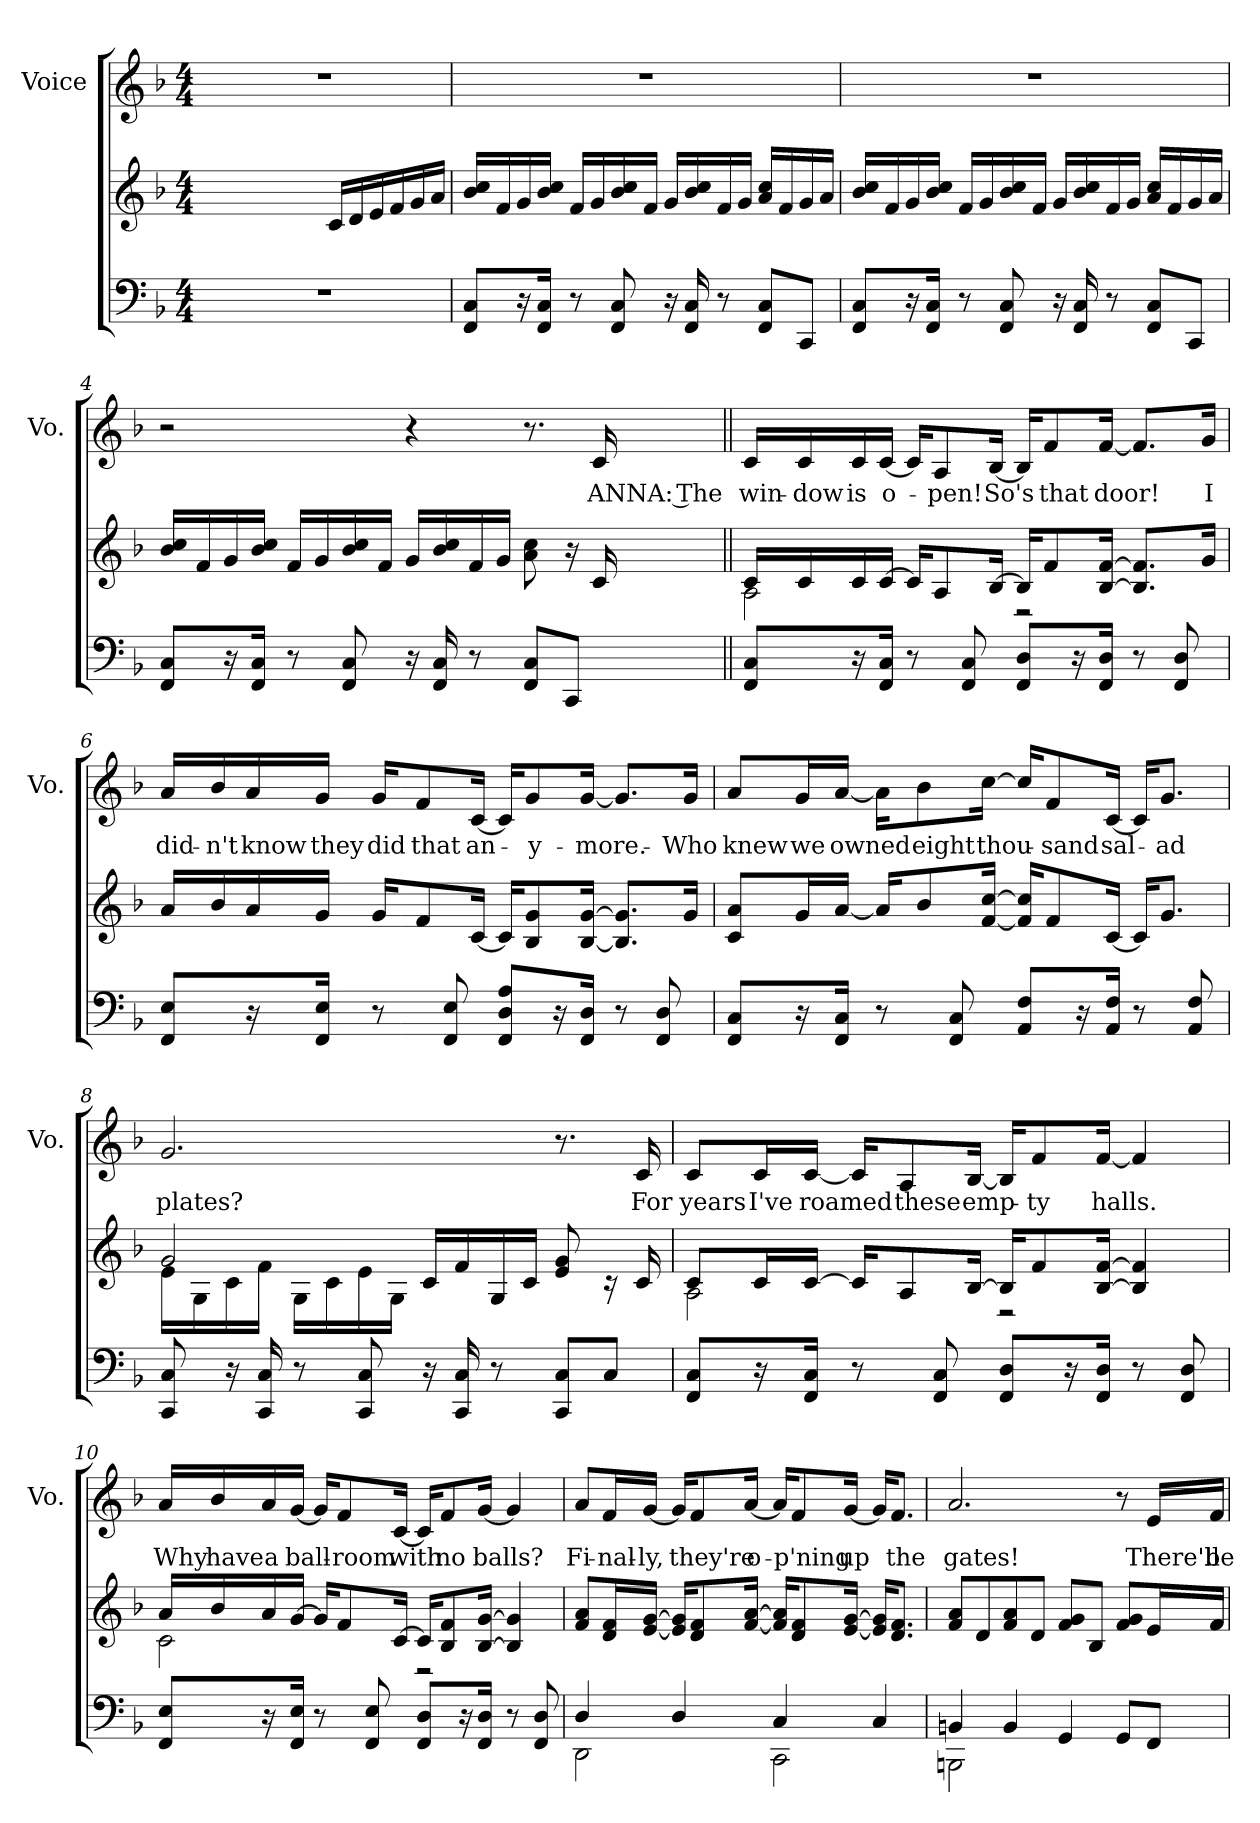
**kern	**kern	**kern	**text
*part2	*part2	*part1	*part1
*staff3	*staff2	*staff1	*staff1
*	*	*I"Voice	*
*	*	*I'Vo.	*
*clefF4	*clefG2	*clefG2	*
*k[b-]	*k[b-]	*k[b-]	*
*M4/4	*M4/4	*M4/4	*
=1	=1	=1	=1
1r	4ryy	1r	.
.	4ryy	.	.
.	8ryy	.	.
.	16c/LL	.	.
.	16d/	.	.
.	16e/	.	.
.	16f/	.	.
.	16g/	.	.
.	16a/JJ	.	.
=2	=2	=2	=2
8FF/ 8C/L	16b-/ 16cc/LL	1r	.
.	16f/	.	.
16r	16g/	.	.
16FF/ 16C/Jk	16b-/ 16cc/JJ	.	.
8r	16f/LL	.	.
.	16g/	.	.
8FF/ 8C/	16b-/ 16cc/	.	.
.	16f/JJ	.	.
16r	16g/LL	.	.
16FF/ 16C/	16b-/ 16cc/	.	.
8r	16f/	.	.
.	16g/JJ	.	.
8FF/ 8C/L	16a/ 16cc/LL	.	.
.	16f/	.	.
8CC/J	16g/	.	.
.	16a/JJ	.	.
!!LO:LB:g=z
=3	=3	=3	=3
8FF/ 8C/L	16b-/ 16cc/LL	1r	.
.	16f/	.	.
16r	16g/	.	.
16FF/ 16C/Jk	16b-/ 16cc/JJ	.	.
8r	16f/LL	.	.
.	16g/	.	.
8FF/ 8C/	16b-/ 16cc/	.	.
.	16f/JJ	.	.
16r	16g/LL	.	.
16FF/ 16C/	16b-/ 16cc/	.	.
8r	16f/	.	.
.	16g/JJ	.	.
8FF/ 8C/L	16a/ 16cc/LL	.	.
.	16f/	.	.
8CC/J	16g/	.	.
.	16a/JJ	.	.
=4	=4	=4	=4
8FF/ 8C/L	16b-/ 16cc/LL	2r	.
.	16f/	.	.
16r	16g/	.	.
16FF/ 16C/Jk	16b-/ 16cc/JJ	.	.
8r	16f/LL	.	.
.	16g/	.	.
8FF/ 8C/	16b-/ 16cc/	.	.
.	16f/JJ	.	.
16r	16g/LL	4r	.
16FF/ 16C/	16b-/ 16cc/	.	.
8r	16f/	.	.
.	16g/JJ	.	.
8FF/ 8C/L	8a\ 8cc\	8.r	.
8CC/J	16r	.	.
.	16c/	16c/	ANNA: The
!!LO:LB:g=z
=5||	=5||	=5||	=5||
*	*^	*	*
8FF/ 8C/L	16c/LL	2A\	16c/LL	win-
.	16c/	.	16c/	-dow
16r	16c/	.	16c/	is
16FF/ 16C/Jk	[16c/JJ	.	[16c/JJ	o-
8r	16c/KL]	.	16c/KL]	.
.	8A/	.	8A/	-pen!
8FF/ 8C/	.	.	.	.
.	[16B-/Jk	.	[16B-/Jk	So's
8FF/ 8D/L	16B-/KL]	2r	16B-/KL]	.
.	8f/	.	8f/	that
16r	.	.	.	.
16FF/ 16D/Jk	[16B-/ [16f/Jk	.	[16f/Jk	door!
8r	8.B-]/ 8.f]/L	.	8.f/L]	.
8FF/ 8D/	.	.	.	.
.	16g/Jk	.	16g/Jk	I
*	*v	*v	*	*
!!LO:PB:g=z
=6	=6	=6	=6
8FF/ 8E/L	16a/LL	16a/LL	did-
.	16b-/	16b-/	-n't
16r	16a/	16a/	know
16FF/ 16E/Jk	16g/JJ	16g/JJ	they
8r	16g/KL	16g/KL	did
.	8f/	8f/	that
8FF/ 8E/	.	.	.
.	[16c/Jk	[16c/Jk	an-
8FF/ 8D/ 8A/L	16c/KL]	16c/KL]	.
.	8B-/ 8g/	8g/	-y-
16r	.	.	.
16FF/ 16D/Jk	[16B-/ [16g/Jk	[16g/Jk	more.-
8r	8.B-]/ 8.g]/L	8.g/L]	.
8FF/ 8D/	.	.	.
.	16g/Jk	16g/Jk	-Who
!!LO:LB:g=z
=7	=7	=7	=7
8FF/ 8C/L	8c/ 8a/L	8a/L	knew
16r	16g/L	16g/L	we
16FF/ 16C/Jk	[16a/JJ	[16a/JJ	-owned
8r	16a/KL]	16a\KL]	.
.	8b-/	8b-\	eight
8FF/ 8C/	.	.	.
.	[16f/ [16cc/Jk	[16cc\Jk	thou-
8AA/ 8F/L	16f]/ 16cc]/KL	16cc/KL]	.
.	8f/	8f/	-sand
16r	.	.	.
16AA/ 16F/Jk	[16c/Jk	[16c/Jk	sal-
8r	16c/KL]	16c/KL]	.
.	8.g/J	8.g/J	-ad
8AA/ 8F/	.	.	.
=8	=8	=8	=8
*	*^	*	*
8CC/ 8C/	16e\LL	2g/	2.g/	plates?
.	16G\	.	.	.
16r	16c\	.	.	.
16CC/ 16C/	16f\JJ	.	.	.
8r	16G\LL	.	.	.
.	16c\	.	.	.
8CC/ 8C/	16e\	.	.	.
.	16G\JJ	.	.	.
16r	16c/LL	2ryy	.	.
16CC/ 16C/	16f/	.	.	.
8r	16G/	.	.	.
.	16c/JJ	.	.	.
8CC/ 8C/L	8e/ 8g/	.	8.r	.
8C/J	16rc	.	.	.
.	16c/	.	16c/	For
!!LO:LB:g=z
=9	=9	=9	=9	=9
8FF/ 8C/L	8c/L	2A\	8c/L	years
16r	16c/L	.	16c/L	I've
16FF/ 16C/Jk	[16c/JJ	.	[16c/JJ	roamed
8r	16c/KL]	.	16c/KL]	.
.	8A/	.	8A/	these
8FF/ 8C/	.	.	.	.
.	[16B-/Jk	.	[16B-/Jk	emp-
8FF/ 8D/L	16B-/KL]	2r	16B-/KL]	.
.	8f/	.	8f/	-ty
16r	.	.	.	.
16FF/ 16D/Jk	[16B-/ [16f/Jk	.	[16f/Jk	halls.
8r	4B-]/ 4f]/	.	4f/]	.
8FF/ 8D/	.	.	.	.
!!LO:LB:g=z
=10	=10	=10	=10	=10
8FF/ 8E/L	16a/LL	2c\	16a/LL	Why
.	16b-/	.	16b-/	have
16r	16a/	.	16a/	a
16FF/ 16E/Jk	[16g/JJ	.	[16g/JJ	ball-
8r	16g/KL]	.	16g/KL]	.
.	8f/	.	8f/	-room
8FF/ 8E/	.	.	.	.
.	[16c/Jk	.	[16c/Jk	with
8FF/ 8D/L	16c/KL]	2r	16c/KL]	.
.	8B-/ 8f/	.	8f/	no
16r	.	.	.	.
16FF/ 16D/Jk	[16B-/ [16g/Jk	.	[16g/Jk	balls?
8r	4B-]/ 4g]/	.	4g/]	.
8FF/ 8D/	.	.	.	.
*	*v	*v	*	*
=11	=11	=11	=11
*^	*	*	*
4D/	2DD\	8f/ 8a/L	8a/L	Fi-
.	.	16d/ 16f/L	16f/L	-nal-
.	.	[16e/ [16g/JJ	[16g/JJ	-ly,
4D/	.	16e]/ 16g]/KL	16g/KL]	.
.	.	8d/ 8f/	8f/	they're
.	.	[16f/ [16a/Jk	[16a/Jk	o-
4C/	2CC\	16f]/ 16a]/KL	16a/KL]	.
.	.	8d/ 8f/	8f/	-p'ning
.	.	[16e/ [16g/Jk	[16g/Jk	up
4C/	.	16e]/ 16g]/KL	16g/KL]	.
.	.	8.d/ 8.f/J	8.f/J	the
!!LO:PB:g=z
=12	=12	=12	=12	=12
4BBn/	2BBBn\	8f/ 8a/L	2.a/	gates!
.	.	8d/	.	.
4BB/	.	8f/ 8a/	.	.
.	.	8d/J	.	.
4GG/	2ryy	8f/ 8g/L	.	.
.	.	8B-/J	.	.
8GG/L	.	8f/ 8g/L	8r	.
8FF/J	.	16e/L	16e/LL	There'll
.	.	16f/JJ	16f/JJ	be
*v	*v	*	*	*
=	=	=	=
*-	*-	*-	*-
